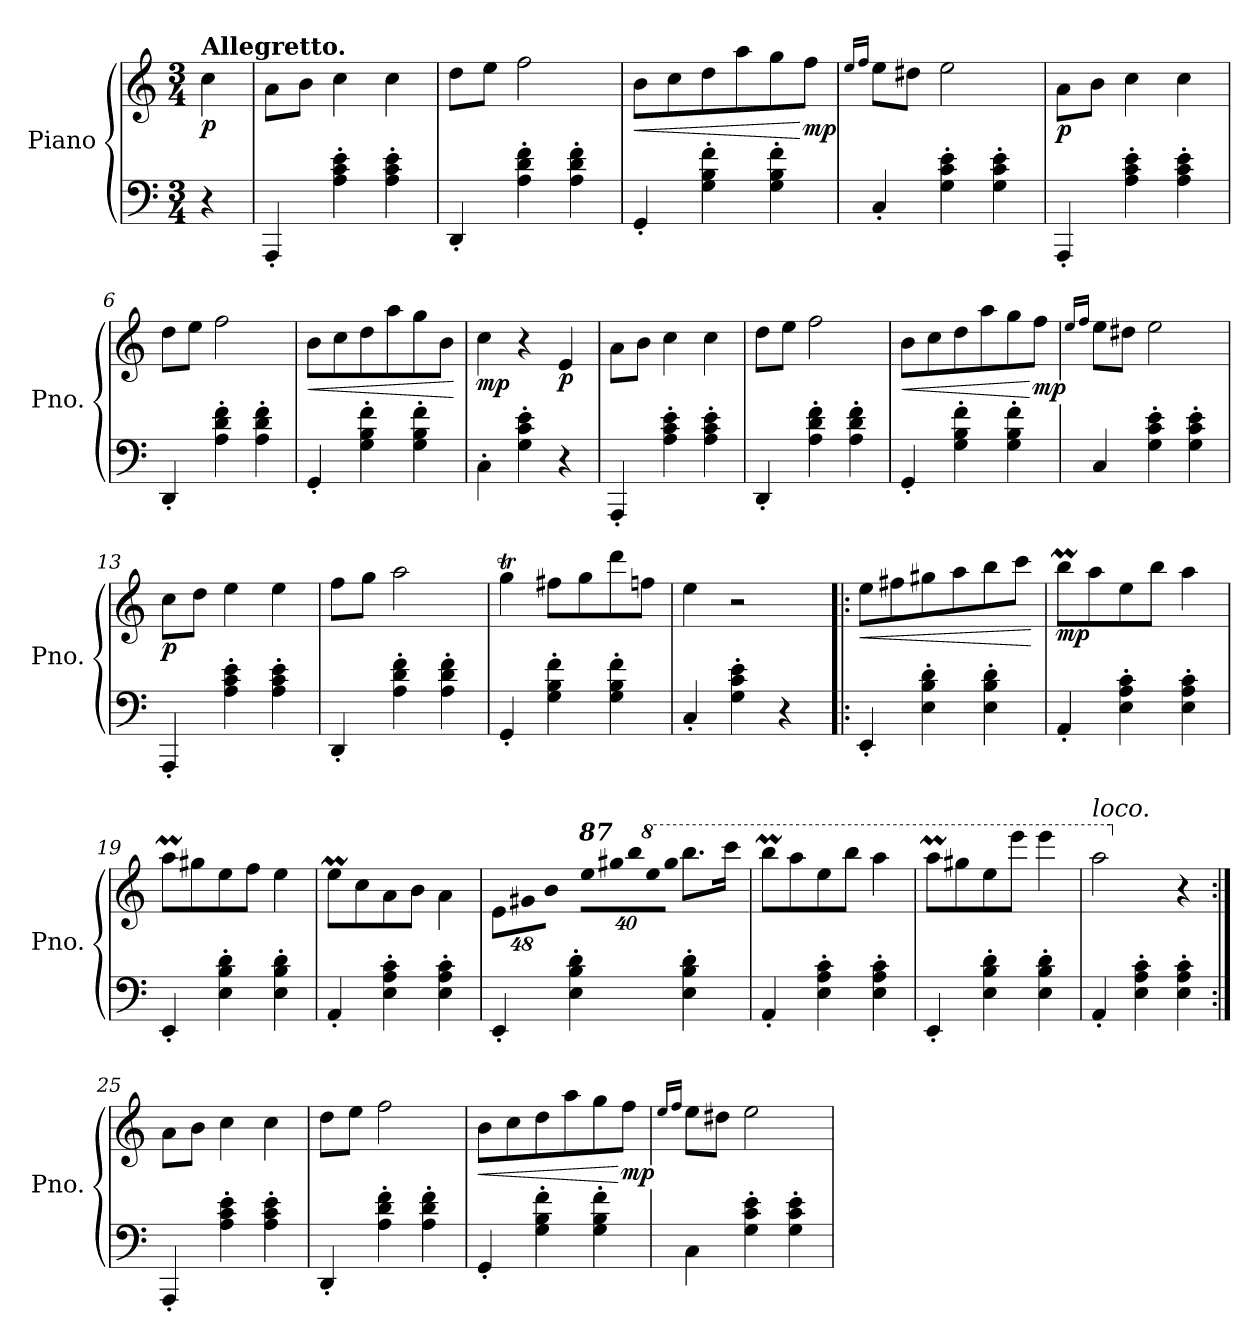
**kern	**kern	**dynam
*part1	*part1	*part1
*staff2	*staff1	*staff1/2
*I"Piano	*	*
*I'Pno.	*	*
*clefF4	*clefG2	*
*k[]	*k[]	*
*M3/4	*M3/4	*
=	=	=
!	!LO:TX:a:B:t=Allegretto.	!
!	!	!LO:DY:b
4r	4cc\	p
=1	=1	=1
4AAA'/	8a\L	.
.	8b\J	.
4A\' 4c\' 4e\'	4cc\	.
4A\' 4c\' 4e\'	4cc\	.
=2	=2	=2
4DD'/	8dd\L	.
.	8ee\J	.
4A\' 4d\' 4f\'	2ff\	.
4A\' 4d\' 4f\'	.	.
=3	=3	=3
!	!	!LO:HP:b
4GG'/	8b\L	<
.	8cc\	.
4G\' 4B\' 4f\'	8dd\	.
.	8aa\	.
4G\' 4B\' 4f\'	8gg\	.
!	!	!LO:DY:n=1:b
.	8ff\J	[ mp
=4	=4	=4
.	16qee/LL	.
.	16qff/JJ	.
4C'/	8ee\L	.
.	8dd#X\J	.
4G\' 4c\' 4e\'	2ee\	.
4G\' 4c\' 4e\'	.	.
=5	=5	=5
!	!	!LO:DY:b
4AAA'/	8a\L	p
.	8b\J	.
4A\' 4c\' 4e\'	4cc\	.
4A\' 4c\' 4e\'	4cc\	.
=6	=6	=6
4DD'/	8dd\L	.
.	8ee\J	.
4A\' 4d\' 4f\'	2ff\	.
4A\' 4d\' 4f\'	.	.
=7	=7	=7
!	!	!LO:HP:b
4GG'/	8b\L	<
.	8cc\	.
4G\' 4B\' 4f\'	8dd\	.
.	8aa\	.
4G\' 4B\' 4f\'	8gg\	.
.	8b\J	.
.	.	[
=8	=8	=8
!	!	!LO:DY:b
4C'\	4cc\	mp
4G\' 4c\' 4e\'	4r	.
!	!	!LO:DY:b
4r	4e/	p
=9	=9	=9
4AAA'/	8a\L	.
.	8b\J	.
4A\' 4c\' 4e\'	4cc\	.
4A\' 4c\' 4e\'	4cc\	.
=10	=10	=10
4DD'/	8dd\L	.
.	8ee\J	.
4A\' 4d\' 4f\'	2ff\	.
4A\' 4d\' 4f\'	.	.
!!LO:LB:g=z
=11	=11	=11
!	!	!LO:HP:b
4GG'/	8b\L	<
.	8cc\	.
4G\' 4B\' 4f\'	8dd\	.
.	8aa\	.
4G\' 4B\' 4f\'	8gg\	.
!	!	!LO:DY:n=1:b
.	8ff\J	[ mp
=12	=12	=12
.	16qee/LL	.
.	16qff/JJ	.
4C/	8ee\L	.
.	8dd#X\J	.
4G\' 4c\' 4e\'	2ee\	.
4G\' 4c\' 4e\'	.	.
=13	=13	=13
!	!	!LO:DY:b
4AAA'/	8cc\L	p
.	8dd\J	.
4A\' 4c\' 4e\'	4ee\	.
4A\' 4c\' 4e\'	4ee\	.
=14	=14	=14
4DD'/	8ff\L	.
.	8gg\J	.
4A\' 4d\' 4f\'	2aa\	.
4A\' 4d\' 4f\'	.	.
=15	=15	=15
4GG'/	4ggT\	.
4G\' 4B\' 4f\'	8ff#X\L	.
.	8gg\	.
4G\' 4B\' 4f\'	8ddd\	.
.	8ffn\J	.
=16	=16	=16
4C'/	4ee\	.
4G\' 4c\' 4e\'	2r	.
4r	.	.
=17!|:	=17!|:	=17!|:
!	!	!LO:HP:b
4EE'/	8ee\L	<
.	8ff#X\	.
4E\' 4B\' 4d\'	8gg#X\	.
.	8aa\	.
4E\' 4B\' 4d\'	8bb\	.
.	8ccc\J	.
.	.	[
=18	=18	=18
!	!	!LO:DY:b
4AA'/	8bbm\L	mp
.	8aa\	.
4E\' 4A\' 4c\'	8ee\	.
.	8bb\J	.
4E\' 4A\' 4c\'	4aa\	.
=19	=19	=19
4EE'/	8aaM\L	.
.	8gg#X\	.
4E\' 4B\' 4d\'	8ee\	.
.	8ff\J	.
4E\' 4B\' 4d\'	4ee\	.
=20	=20	=20
4AA'/	8eem\L	.
.	8cc\	.
4E\' 4A\' 4c\'	8a\	.
.	8b\J	.
4E\' 4A\' 4c\'	4a\	.
!!LO:LB:g=z
=21	=21	=21
*	*Xbrackettup	*
!	!LO:TX:a:Bi:t=119	!
!	!LO:N:vis=8	!
*	*^	*
4EE'/	384%35e\L	5ryy	.
!	!LO:N:vis=8	!	!
.	384%35g#X\	.	.
!	!LO:N:vis=8	!	!
.	384%35b\J	.	.
.	.	20ryy	.
4E\' 4B\' 4d\'	.	80..ryy	.
!	!	!LO:TX:a:Bi:t=87	!
.	.	5%2ryy	.
!	!LO:N:vis=16	!	!
.	640%29ee\LL	.	.
!	!LO:N:vis=16	!	!
.	640%29gg#X\	.	.
!	!LO:N:vis=16	!	!
.	640%29bb\	.	.
*	*8va	*	*
!	!LO:N:vis=16	!	!
.	640%29eee\	.	.
!	!LO:N:vis=16	!	!
.	640%29ggg#\JJ	.	.
4E\' 4B\' 4d\'	8.bbb\L	.	.
.	.	20ryy	.
.	16cccc\Jk	.	.
.	.	40ryy	.
.	.	320ryy	.
=22	=22	=22	=22
!	!LO:TX:a:Bi:t=102	!	!
*	*v	*v	*
4AA'/	8bbbm\L	.
.	8aaa\	.
4E\' 4A\' 4c\'	8eee\	.
.	8bbb\J	.
4E\' 4A\' 4c\'	4aaa\	.
=23	=23	=23
4EE'/	8aaaM\L	.
.	8ggg#X\	.
4E\' 4B\' 4d\'	8eee\	.
.	8eeee\J	.
4E\' 4B\' 4d\'	4eeee\	.
=24	=24	=24
!	!LO:TX:a:i:t=loco.	!
4AA'/	2aaa\	.
4E\' 4A\' 4c\'	.	.
*	*X8va	*
4E\' 4A\' 4c\'	4r	.
=25:|!	=25:|!	=25:|!
4AAA'/	8a\L	.
.	8b\J	.
4A\' 4c\' 4e\'	4cc\	.
4A\' 4c\' 4e\'	4cc\	.
=26	=26	=26
4DD'/	8dd\L	.
.	8ee\J	.
4A\' 4d\' 4f\'	2ff\	.
4A\' 4d\' 4f\'	.	.
=27	=27	=27
!	!	!LO:HP:b
4GG'/	8b\L	<
.	8cc\	.
4G\' 4B\' 4f\'	8dd\	.
.	8aa\	.
4G\' 4B\' 4f\'	8gg\	.
!	!	!LO:DY:n=1:b
.	8ff\J	[ mp
=28	=28	=28
.	16qee/LL	.
.	16qff/JJ	.
4C\	8ee\L	.
.	8dd#X\J	.
4G\' 4c\' 4e\'	2ee\	.
4G\' 4c\' 4e\'	.	.
=	=	=
*-	*-	*-
